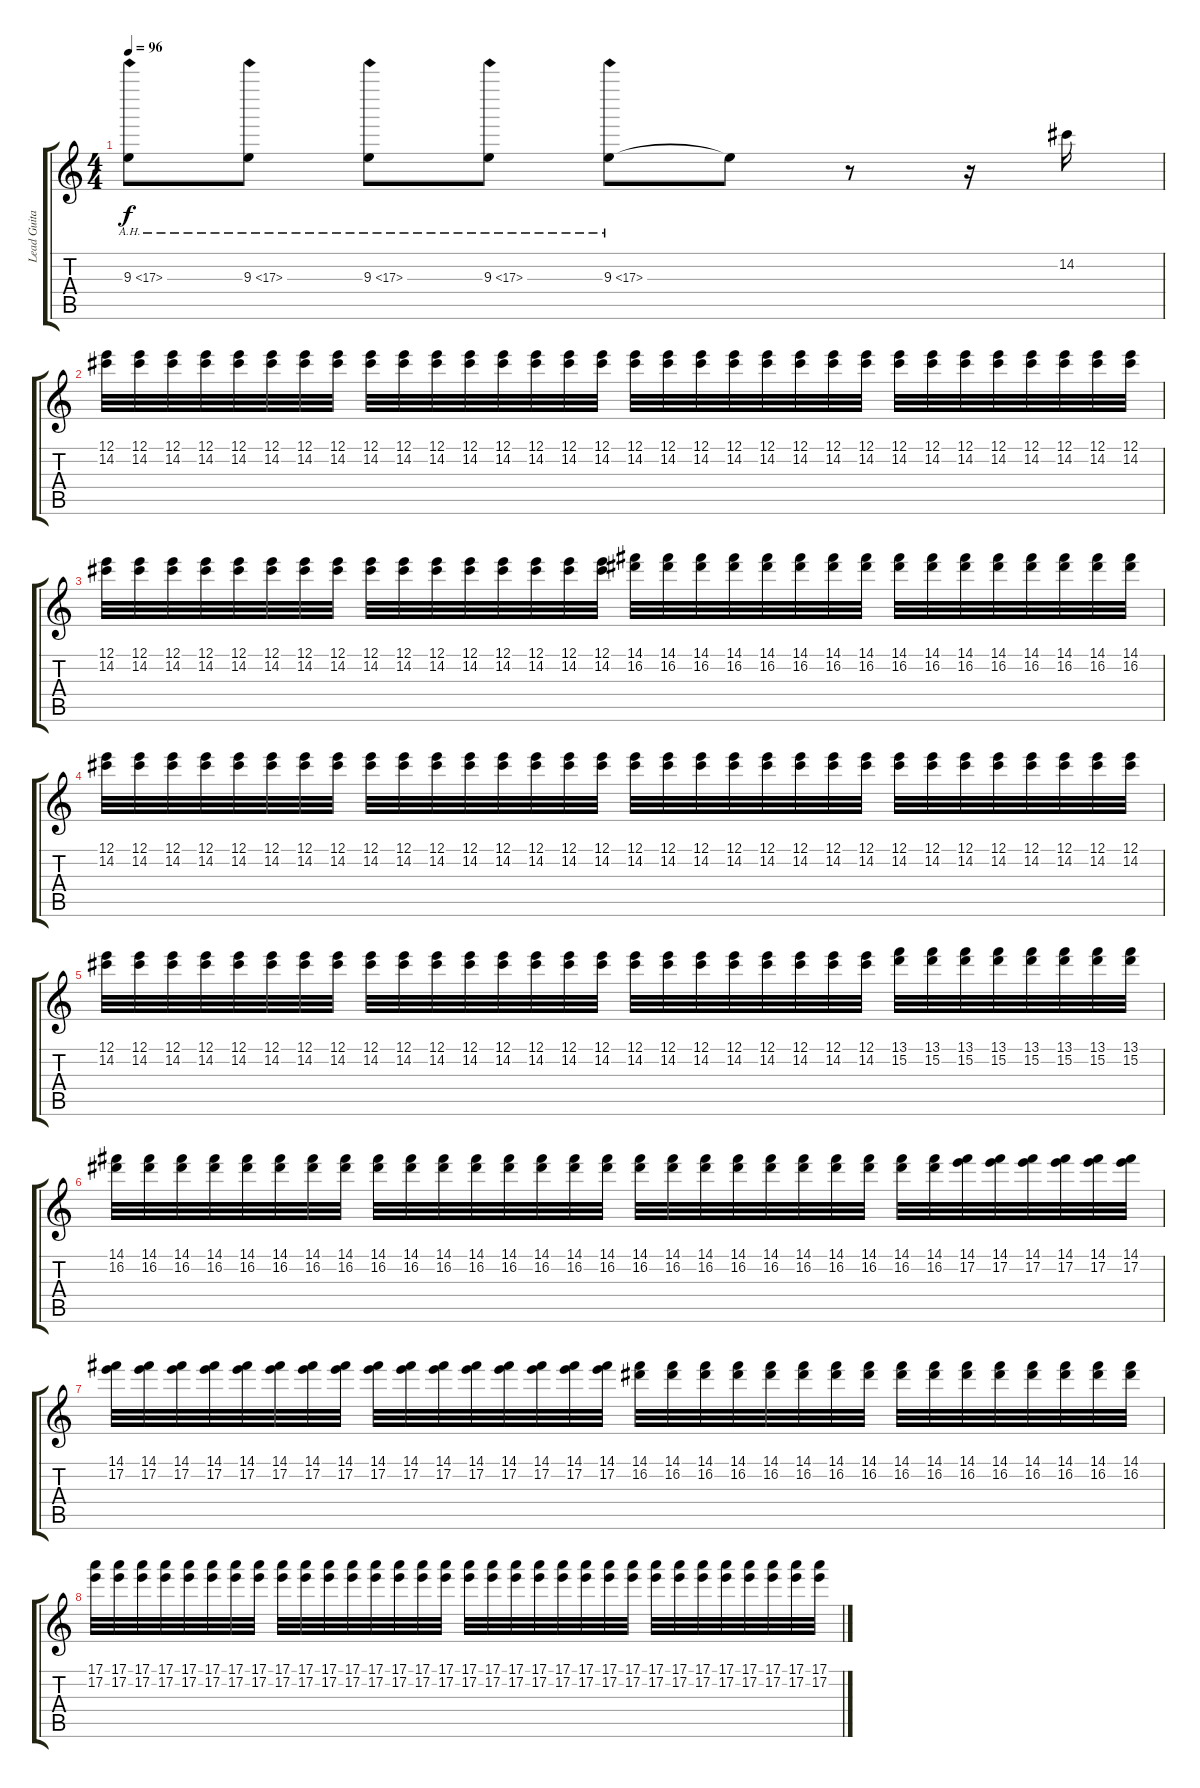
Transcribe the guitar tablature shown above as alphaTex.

\track ("Lead Guitar" "Lead Guita") {instrument distortionguitar}
\staff {score tabs}
\tuning (E4 B3 G3 D3 A2 E2) {hide}
\ts (4 4)
\tempo 96
\clef g2
\ks c
9.3{ah 8}.8{dy f} 9.3{ah 8}.8 9.3{ah 8}.8 9.3{ah 8}.8 9.3{ah 8}.8 9.3{t}.8 r.8 r.16 14.2.16 |
(12.1 14.2).32 (12.1 14.2).32 (12.1 14.2).32 (12.1 14.2).32 (12.1 14.2).32 (12.1 14.2).32 (12.1 14.2).32 (12.1 14.2).32 (12.1 14.2).32 (12.1 14.2).32 (12.1 14.2).32 (12.1 14.2).32 (12.1 14.2).32 (12.1 14.2).32 (12.1 14.2).32 (12.1 14.2).32 (12.1 14.2).32 (12.1 14.2).32 (12.1 14.2).32 (12.1 14.2).32 (12.1 14.2).32 (12.1 14.2).32 (12.1 14.2).32 (12.1 14.2).32 (12.1 14.2).32 (12.1 14.2).32 (12.1 14.2).32 (12.1 14.2).32 (12.1 14.2).32 (12.1 14.2).32 (12.1 14.2).32 (12.1 14.2).32 |
(12.1 14.2).32 (12.1 14.2).32 (12.1 14.2).32 (12.1 14.2).32 (12.1 14.2).32 (12.1 14.2).32 (12.1 14.2).32 (12.1 14.2).32 (12.1 14.2).32 (12.1 14.2).32 (12.1 14.2).32 (12.1 14.2).32 (12.1 14.2).32 (12.1 14.2).32 (12.1 14.2).32 (12.1 14.2).32 (14.1 16.2).32 (14.1 16.2).32 (14.1 16.2).32 (14.1 16.2).32 (14.1 16.2).32 (14.1 16.2).32 (14.1 16.2).32 (14.1 16.2).32 (14.1 16.2).32 (14.1 16.2).32 (14.1 16.2).32 (14.1 16.2).32 (14.1 16.2).32 (14.1 16.2).32 (14.1 16.2).32 (14.1 16.2).32 |
(12.1 14.2).32 (12.1 14.2).32 (12.1 14.2).32 (12.1 14.2).32 (12.1 14.2).32 (12.1 14.2).32 (12.1 14.2).32 (12.1 14.2).32 (12.1 14.2).32 (12.1 14.2).32 (12.1 14.2).32 (12.1 14.2).32 (12.1 14.2).32 (12.1 14.2).32 (12.1 14.2).32 (12.1 14.2).32 (12.1 14.2).32 (12.1 14.2).32 (12.1 14.2).32 (12.1 14.2).32 (12.1 14.2).32 (12.1 14.2).32 (12.1 14.2).32 (12.1 14.2).32 (12.1 14.2).32 (12.1 14.2).32 (12.1 14.2).32 (12.1 14.2).32 (12.1 14.2).32 (12.1 14.2).32 (12.1 14.2).32 (12.1 14.2).32 |
(12.1 14.2).32 (12.1 14.2).32 (12.1 14.2).32 (12.1 14.2).32 (12.1 14.2).32 (12.1 14.2).32 (12.1 14.2).32 (12.1 14.2).32 (12.1 14.2).32 (12.1 14.2).32 (12.1 14.2).32 (12.1 14.2).32 (12.1 14.2).32 (12.1 14.2).32 (12.1 14.2).32 (12.1 14.2).32 (12.1 14.2).32 (12.1 14.2).32 (12.1 14.2).32 (12.1 14.2).32 (12.1 14.2).32 (12.1 14.2).32 (12.1 14.2).32 (12.1 14.2).32 (13.1 15.2).32 (13.1 15.2).32 (13.1 15.2).32 (13.1 15.2).32 (13.1 15.2).32 (13.1 15.2).32 (13.1 15.2).32 (13.1 15.2).32 |
(14.1 16.2).32 (14.1 16.2).32 (14.1 16.2).32 (14.1 16.2).32 (14.1 16.2).32 (14.1 16.2).32 (14.1 16.2).32 (14.1 16.2).32 (14.1 16.2).32 (14.1 16.2).32 (14.1 16.2).32 (14.1 16.2).32 (14.1 16.2).32 (14.1 16.2).32 (14.1 16.2).32 (14.1 16.2).32 (14.1 16.2).32 (14.1 16.2).32 (14.1 16.2).32 (14.1 16.2).32 (14.1 16.2).32 (14.1 16.2).32 (14.1 16.2).32 (14.1 16.2).32 (14.1 16.2).32 (14.1 16.2).32 (14.1 17.2).32 (14.1 17.2).32 (14.1 17.2).32 (14.1 17.2).32 (14.1 17.2).32 (14.1 17.2).32 |
(14.1 17.2).32 (14.1 17.2).32 (14.1 17.2).32 (14.1 17.2).32 (14.1 17.2).32 (14.1 17.2).32 (14.1 17.2).32 (14.1 17.2).32 (14.1 17.2).32 (14.1 17.2).32 (14.1 17.2).32 (14.1 17.2).32 (14.1 17.2).32 (14.1 17.2).32 (14.1 17.2).32 (14.1 17.2).32 (14.1 16.2).32 (14.1 16.2).32 (14.1 16.2).32 (14.1 16.2).32 (14.1 16.2).32 (14.1 16.2).32 (14.1 16.2).32 (14.1 16.2).32 (14.1 16.2).32 (14.1 16.2).32 (14.1 16.2).32 (14.1 16.2).32 (14.1 16.2).32 (14.1 16.2).32 (14.1 16.2).32 (14.1 16.2).32 |
(17.1 17.2).32 (17.1 17.2).32 (17.1 17.2).32 (17.1 17.2).32 (17.1 17.2).32 (17.1 17.2).32 (17.1 17.2).32 (17.1 17.2).32 (17.1 17.2).32 (17.1 17.2).32 (17.1 17.2).32 (17.1 17.2).32 (17.1 17.2).32 (17.1 17.2).32 (17.1 17.2).32 (17.1 17.2).32 (17.1 17.2).32 (17.1 17.2).32 (17.1 17.2).32 (17.1 17.2).32 (17.1 17.2).32 (17.1 17.2).32 (17.1 17.2).32 (17.1 17.2).32 (17.1 17.2).32 (17.1 17.2).32 (17.1 17.2).32 (17.1 17.2).32 (17.1 17.2).32 (17.1 17.2).32 (17.1 17.2).32 (17.1 17.2).32
